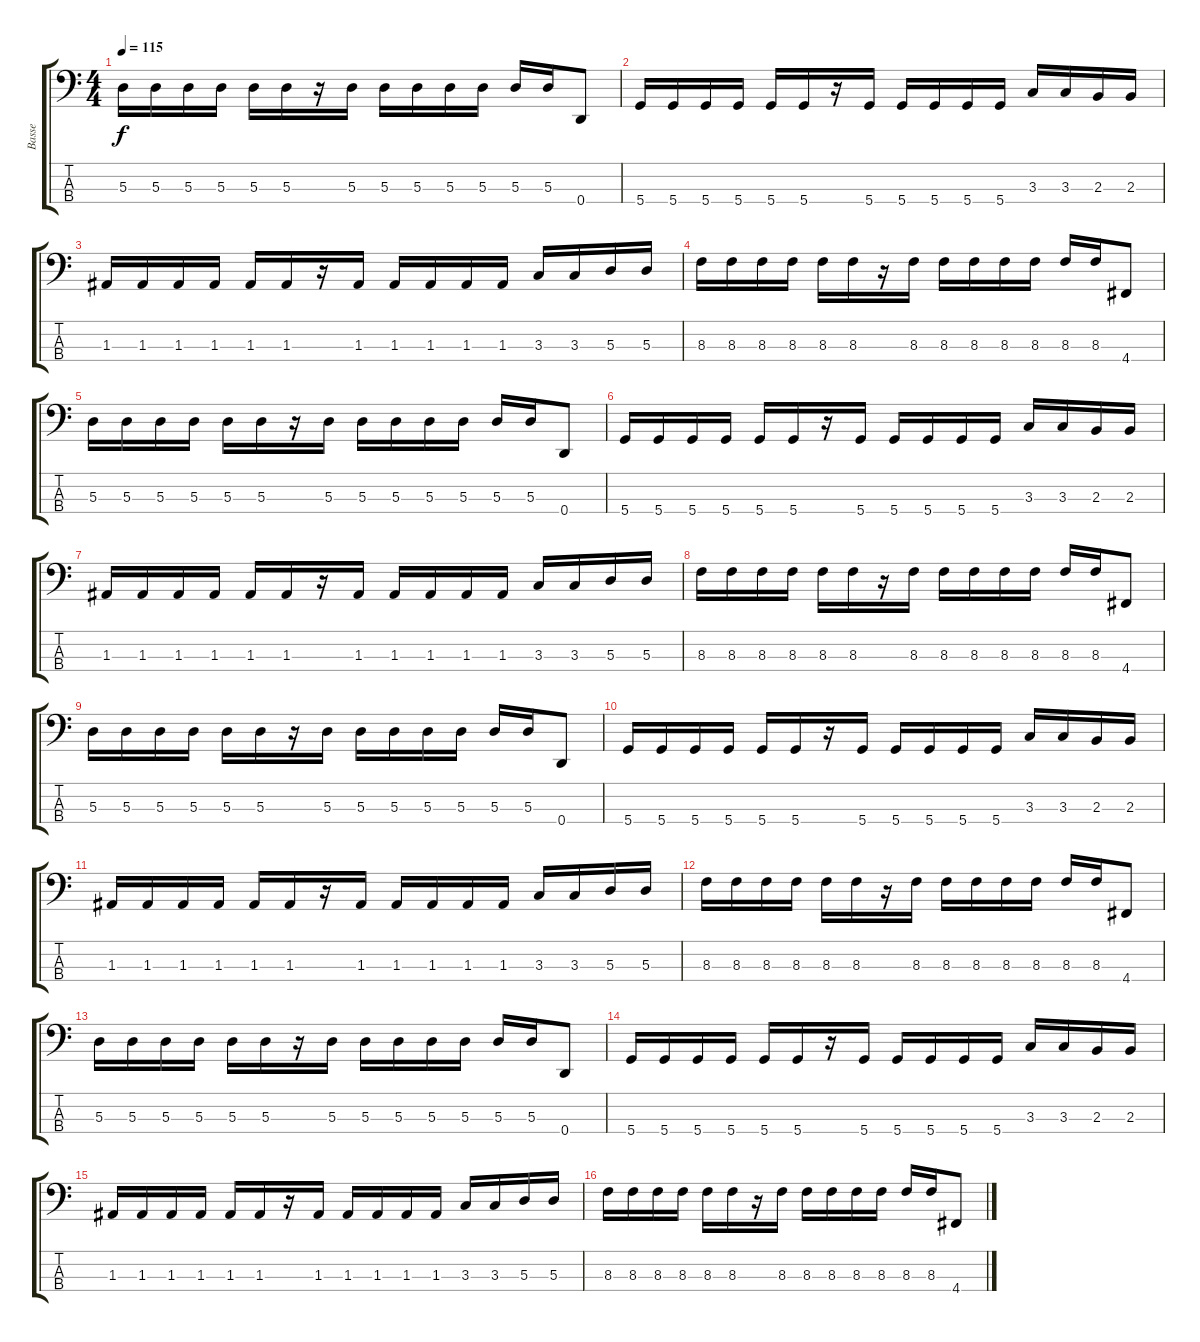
\track ("Basse" "Basse") {instrument electricbassfinger}
\staff {score tabs}
\tuning (G2 D2 A1 D1) {hide}
\ts (4 4)
\tempo 115
\clef f4
\ks c
5.3.16{dy f} 5.3.16 5.3.16 5.3.16 5.3.16 5.3.16 r.16 5.3.16 5.3.16 5.3.16 5.3.16 5.3.16 5.3.16 5.3.16 0.4.8 |
5.4.16 5.4.16 5.4.16 5.4.16 5.4.16 5.4.16 r.16 5.4.16 5.4.16 5.4.16 5.4.16 5.4.16 3.3.16 3.3.16 2.3.16 2.3.16 |
1.3.16 1.3.16 1.3.16 1.3.16 1.3.16 1.3.16 r.16 1.3.16 1.3.16 1.3.16 1.3.16 1.3.16 3.3.16 3.3.16 5.3.16 5.3.16 |
8.3.16 8.3.16 8.3.16 8.3.16 8.3.16 8.3.16 r.16 8.3.16 8.3.16 8.3.16 8.3.16 8.3.16 8.3.16 8.3.16 4.4.8 |
5.3.16 5.3.16 5.3.16 5.3.16 5.3.16 5.3.16 r.16 5.3.16 5.3.16 5.3.16 5.3.16 5.3.16 5.3.16 5.3.16 0.4.8 |
5.4.16 5.4.16 5.4.16 5.4.16 5.4.16 5.4.16 r.16 5.4.16 5.4.16 5.4.16 5.4.16 5.4.16 3.3.16 3.3.16 2.3.16 2.3.16 |
1.3.16 1.3.16 1.3.16 1.3.16 1.3.16 1.3.16 r.16 1.3.16 1.3.16 1.3.16 1.3.16 1.3.16 3.3.16 3.3.16 5.3.16 5.3.16 |
8.3.16 8.3.16 8.3.16 8.3.16 8.3.16 8.3.16 r.16 8.3.16 8.3.16 8.3.16 8.3.16 8.3.16 8.3.16 8.3.16 4.4.8 |
5.3.16 5.3.16 5.3.16 5.3.16 5.3.16 5.3.16 r.16 5.3.16 5.3.16 5.3.16 5.3.16 5.3.16 5.3.16 5.3.16 0.4.8 |
5.4.16 5.4.16 5.4.16 5.4.16 5.4.16 5.4.16 r.16 5.4.16 5.4.16 5.4.16 5.4.16 5.4.16 3.3.16 3.3.16 2.3.16 2.3.16 |
1.3.16 1.3.16 1.3.16 1.3.16 1.3.16 1.3.16 r.16 1.3.16 1.3.16 1.3.16 1.3.16 1.3.16 3.3.16 3.3.16 5.3.16 5.3.16 |
8.3.16 8.3.16 8.3.16 8.3.16 8.3.16 8.3.16 r.16 8.3.16 8.3.16 8.3.16 8.3.16 8.3.16 8.3.16 8.3.16 4.4.8 |
5.3.16 5.3.16 5.3.16 5.3.16 5.3.16 5.3.16 r.16 5.3.16 5.3.16 5.3.16 5.3.16 5.3.16 5.3.16 5.3.16 0.4.8 |
5.4.16 5.4.16 5.4.16 5.4.16 5.4.16 5.4.16 r.16 5.4.16 5.4.16 5.4.16 5.4.16 5.4.16 3.3.16 3.3.16 2.3.16 2.3.16 |
1.3.16 1.3.16 1.3.16 1.3.16 1.3.16 1.3.16 r.16 1.3.16 1.3.16 1.3.16 1.3.16 1.3.16 3.3.16 3.3.16 5.3.16 5.3.16 |
8.3.16 8.3.16 8.3.16 8.3.16 8.3.16 8.3.16 r.16 8.3.16 8.3.16 8.3.16 8.3.16 8.3.16 8.3.16 8.3.16 4.4.8
